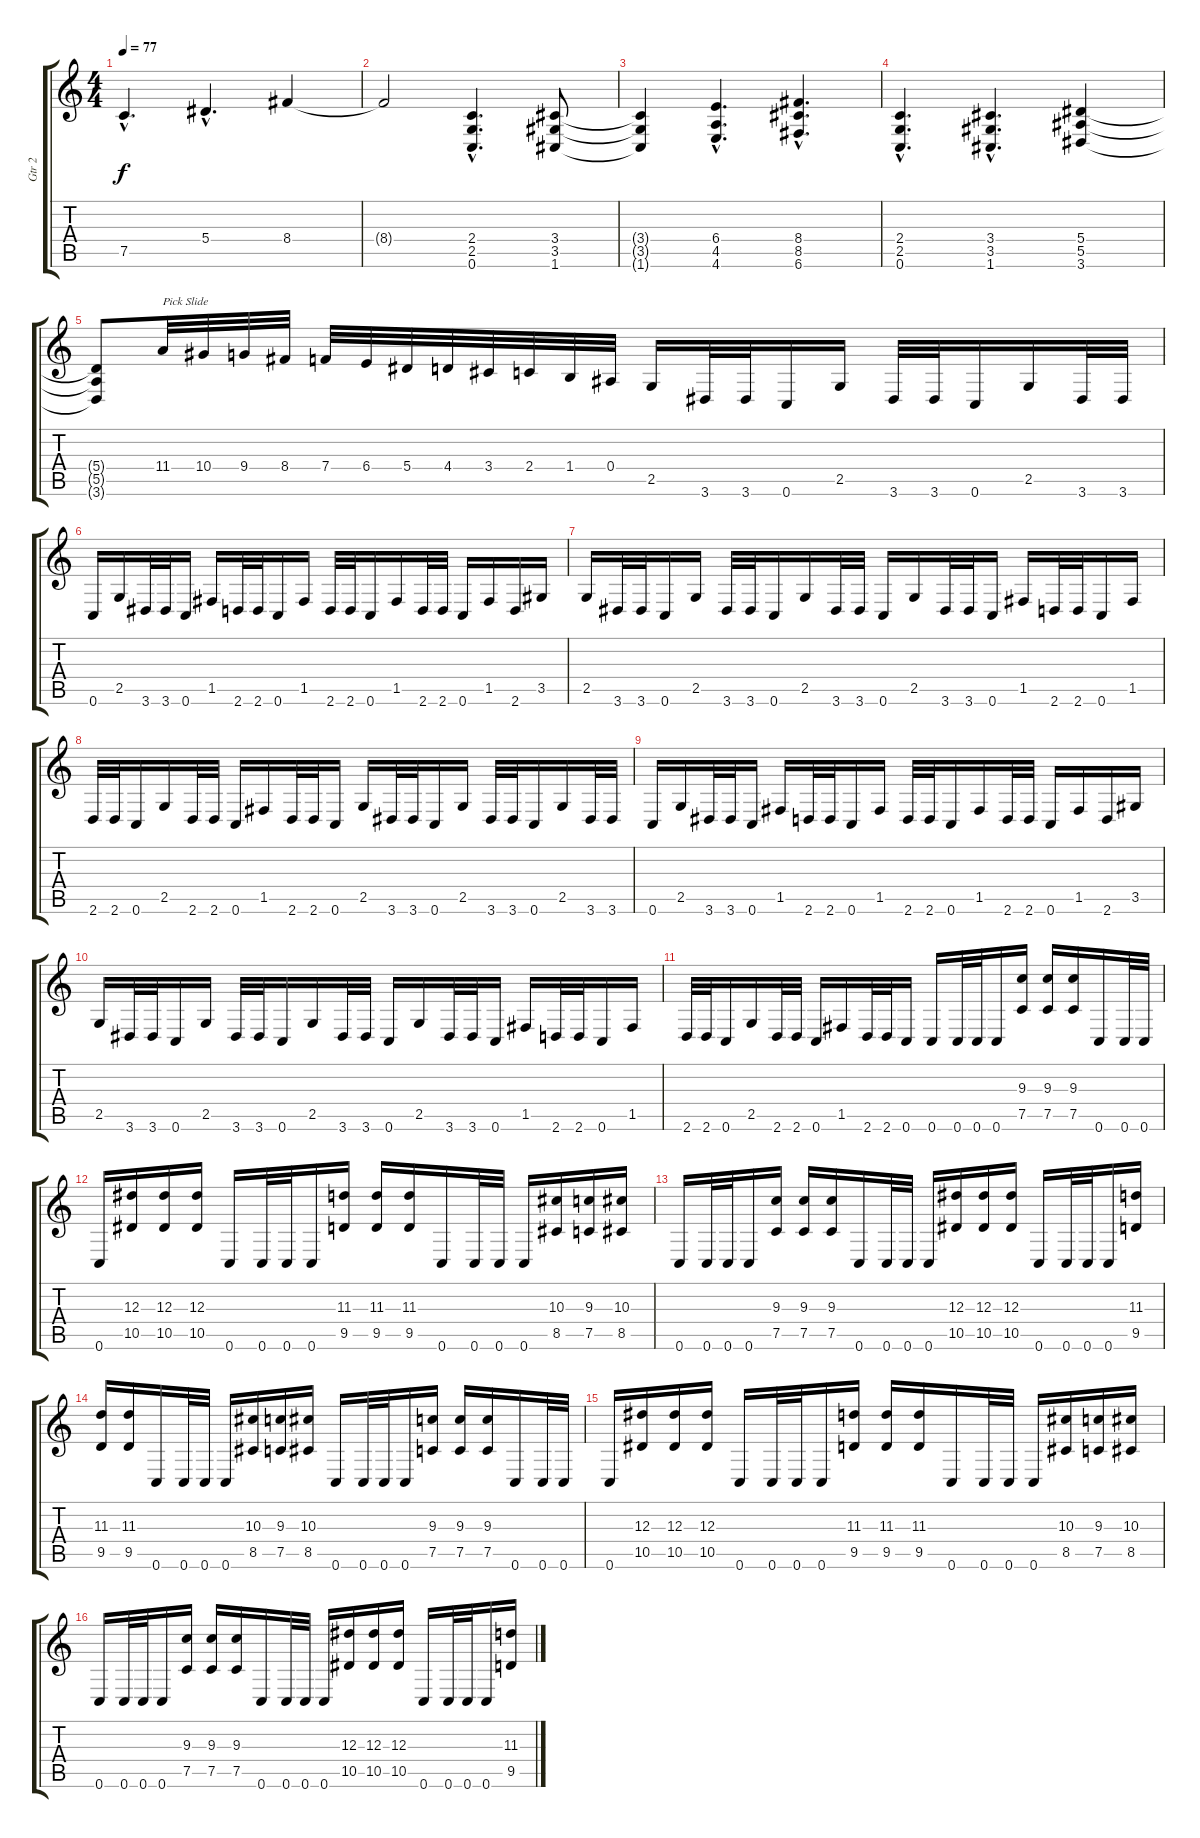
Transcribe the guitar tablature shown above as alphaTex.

\track ("Gtr 2" "Gtr 2") {instrument distortionguitar}
\staff {score tabs}
\tuning (C4 G3 Eb3 Bb2 F2 C2) {hide}
\ts (4 4)
\tempo 77
\clef g2
\ks c
7.5{hac}.4{d dy f} 5.4{hac}.4{d} 8.4.4 |
8.4{t}.2 (2.4{hac} 2.5{hac} 0.6{hac}).4{d} (3.4 3.5 1.6).8 |
(3.4{t} 3.5{t} 1.6{t}).4 (6.4{hac} 4.5{hac} 4.6{hac}).4{d} (8.4{hac} 8.5{hac} 6.6{hac}).4{d} |
(2.4{hac} 2.5{hac} 0.6{hac}).4{d} (3.4{hac} 3.5{hac} 1.6{hac}).4{d} (5.4 5.5 3.6).4 |
(5.4{t} 5.5{t} 3.6{t}).8 11.4.32{txt "Pick Slide" instrument guitarfretnoise} 10.4.32 9.4.32 8.4.32 7.4.32 6.4.32 5.4.32 4.4.32 3.4.32 2.4.32 1.4.32 0.4.32 2.5.16{instrument distortionguitar} 3.6.32 3.6.32 0.6.16 2.5.16 3.6.32 3.6.32 0.6.16 2.5.16 3.6.32 3.6.32 |
0.6.16 2.5.16 3.6.32 3.6.32 0.6.16 1.5.16 2.6.32 2.6.32 0.6.16 1.5.16 2.6.32 2.6.32 0.6.16 1.5.16 2.6.32 2.6.32 0.6.16 1.5.16 2.6.16 3.5.16 |
2.5.16 3.6.32 3.6.32 0.6.16 2.5.16 3.6.32 3.6.32 0.6.16 2.5.16 3.6.32 3.6.32 0.6.16 2.5.16 3.6.32 3.6.32 0.6.16 1.5.16 2.6.32 2.6.32 0.6.16 1.5.16 |
2.6.32 2.6.32 0.6.16 2.5.16 2.6.32 2.6.32 0.6.16 1.5.16 2.6.32 2.6.32 0.6.16 2.5.16 3.6.32 3.6.32 0.6.16 2.5.16 3.6.32 3.6.32 0.6.16 2.5.16 3.6.32 3.6.32 |
0.6.16 2.5.16 3.6.32 3.6.32 0.6.16 1.5.16 2.6.32 2.6.32 0.6.16 1.5.16 2.6.32 2.6.32 0.6.16 1.5.16 2.6.32 2.6.32 0.6.16 1.5.16 2.6.16 3.5.16 |
2.5.16 3.6.32 3.6.32 0.6.16 2.5.16 3.6.32 3.6.32 0.6.16 2.5.16 3.6.32 3.6.32 0.6.16 2.5.16 3.6.32 3.6.32 0.6.16 1.5.16 2.6.32 2.6.32 0.6.16 1.5.16 |
2.6.32 2.6.32 0.6.16 2.5.16 2.6.32 2.6.32 0.6.16 1.5.16 2.6.32 2.6.32 0.6.16 0.6.16 0.6.32 0.6.32 0.6.16 (9.3 7.5).16 (9.3 7.5).16 (9.3 7.5).16 0.6.16 0.6.32 0.6.32 |
0.6.16 (12.3 10.5).16 (12.3 10.5).16 (12.3 10.5).16 0.6.16 0.6.32 0.6.32 0.6.16 (11.3 9.5).16 (11.3 9.5).16 (11.3 9.5).16 0.6.16 0.6.32 0.6.32 0.6.16 (10.3 8.5).16 (9.3 7.5).16 (10.3 8.5).16 |
0.6.16 0.6.32 0.6.32 0.6.16 (9.3 7.5).16 (9.3 7.5).16 (9.3 7.5).16 0.6.16 0.6.32 0.6.32 0.6.16 (12.3 10.5).16 (12.3 10.5).16 (12.3 10.5).16 0.6.16 0.6.32 0.6.32 0.6.16 (11.3 9.5).16 |
(11.3 9.5).16 (11.3 9.5).16 0.6.16 0.6.32 0.6.32 0.6.16 (10.3 8.5).16 (9.3 7.5).16 (10.3 8.5).16 0.6.16 0.6.32 0.6.32 0.6.16 (9.3 7.5).16 (9.3 7.5).16 (9.3 7.5).16 0.6.16 0.6.32 0.6.32 |
0.6.16 (12.3 10.5).16 (12.3 10.5).16 (12.3 10.5).16 0.6.16 0.6.32 0.6.32 0.6.16 (11.3 9.5).16 (11.3 9.5).16 (11.3 9.5).16 0.6.16 0.6.32 0.6.32 0.6.16 (10.3 8.5).16 (9.3 7.5).16 (10.3 8.5).16 |
0.6.16 0.6.32 0.6.32 0.6.16 (9.3 7.5).16 (9.3 7.5).16 (9.3 7.5).16 0.6.16 0.6.32 0.6.32 0.6.16 (12.3 10.5).16 (12.3 10.5).16 (12.3 10.5).16 0.6.16 0.6.32 0.6.32 0.6.16 (11.3 9.5).16
